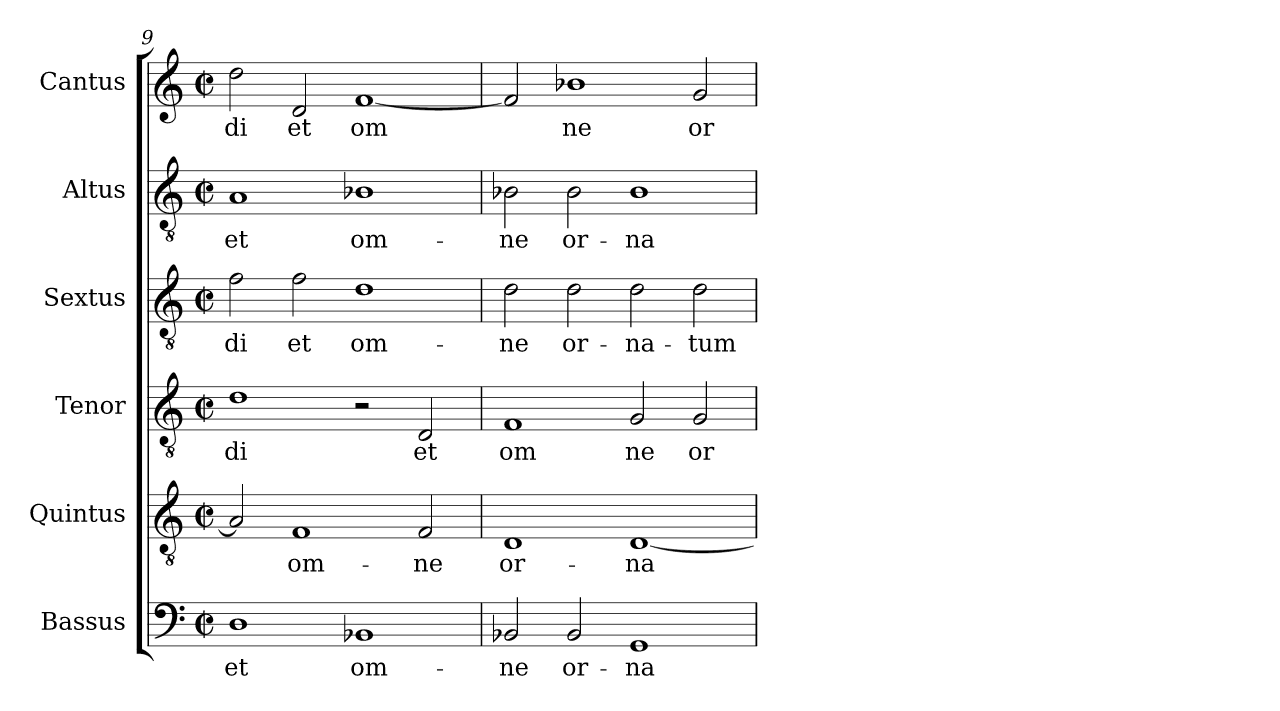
**kern	**text	**kern	**text	**kern	**text	**kern	**text	**kern	**text	**kern	**text
*part6	*part6	*part5	*part5	*part4	*part4	*part3	*part3	*part2	*part2	*part1	*part1
*staff6	*staff6	*staff5	*staff5	*staff4	*staff4	*staff3	*staff3	*staff2	*staff2	*staff1	*staff1
*I"Bassus	*	*I"Quintus	*	*I"Tenor	*	*I"Sextus	*	*I"Altus	*	*I"Cantus	*
*clefF4	*	*clefGv2	*	*clefGv2	*	*clefGv2	*	*clefGv2	*	*clefG2	*
*k[]	*	*k[]	*	*k[]	*	*k[]	*	*k[]	*	*k[]	*
*C:	*	*C:	*	*C:	*	*C:	*	*C:	*	*C:	*
*M2/2	*	*M2/2	*	*M2/2	*	*M2/2	*	*M2/2	*	*M2/2	*
*met(c|)	*	*met(c|)	*	*met(c|)	*	*met(c|)	*	*met(c|)	*	*met(c|)	*
=9	=9	=9	=9	=9	=9	=9	=9	=9	=9	=9	=9
!	!LO:LY:b:cj	!	!LO:LY:b:cj	!	!LO:LY:b:cj	!	!LO:LY:b:cj	!	!LO:LY:b:cj	!	!LO:LY:b:cj
1D	et	2A/]	.	1d	di	2f\	-di	1A	et	2dd\	-di
!	!	!	!LO:LY:b:cj	!	!	!	!LO:LY:b:cj	!	!	!	!LO:LY:b:cj
.	.	1F	om-	.	.	2f\	et	.	.	2d/	et
!	!LO:LY:b:cj	!	!	!	!	!	!LO:LY:b:cj	!	!LO:LY:b:cj	!	!LO:LY:b:cj
1BB-X	om-	.	.	2r	.	1d	om-	1B-X	om-	[<1f	om-
!	!	!	!LO:LY:b:cj	!	!LO:LY:b:cj	!	!	!	!	!	!
.	.	2F/	-ne	2D/	et	.	.	.	.	.	.
=10	=10	=10	=10	=10	=10	=10	=10	=10	=10	=10	=10
!	!LO:LY:b:cj	!	!LO:LY:b:cj	!	!LO:LY:b:cj	!	!LO:LY:b:cj	!	!LO:LY:b:cj	!	!LO:LY:b:cj
2BB-X/	-ne	1D	or-	1F	om	2d\	-ne	2B-X\	-ne	2f/]	--
!	!LO:LY:b:cj	!	!	!	!	!	!LO:LY:b:cj	!	!LO:LY:b:cj	!	!LO:LY:b:cj
2BB-/	or-	.	.	.	.	2d\	or-	2B-\	or-	1b-	-ne
!	!LO:LY:b:cj	!	!LO:LY:b:cj	!	!LO:LY:b:cj	!	!LO:LY:b:cj	!	!LO:LY:b:cj	!	!
1GG	-na-	[<1D	-na-	2G/	ne	2d\	-na-	1B-	-na-	.	.
!	!	!	!	!	!LO:LY:b:cj	!	!LO:LY:b:cj	!	!	!	!LO:LY:b:cj
.	.	.	.	2G/	or	2d\	-tum	.	.	2g/	or-
=	=	=	=	=	=	=	=	=	=	=	=
*-	*-	*-	*-	*-	*-	*-	*-	*-	*-	*-	*-
